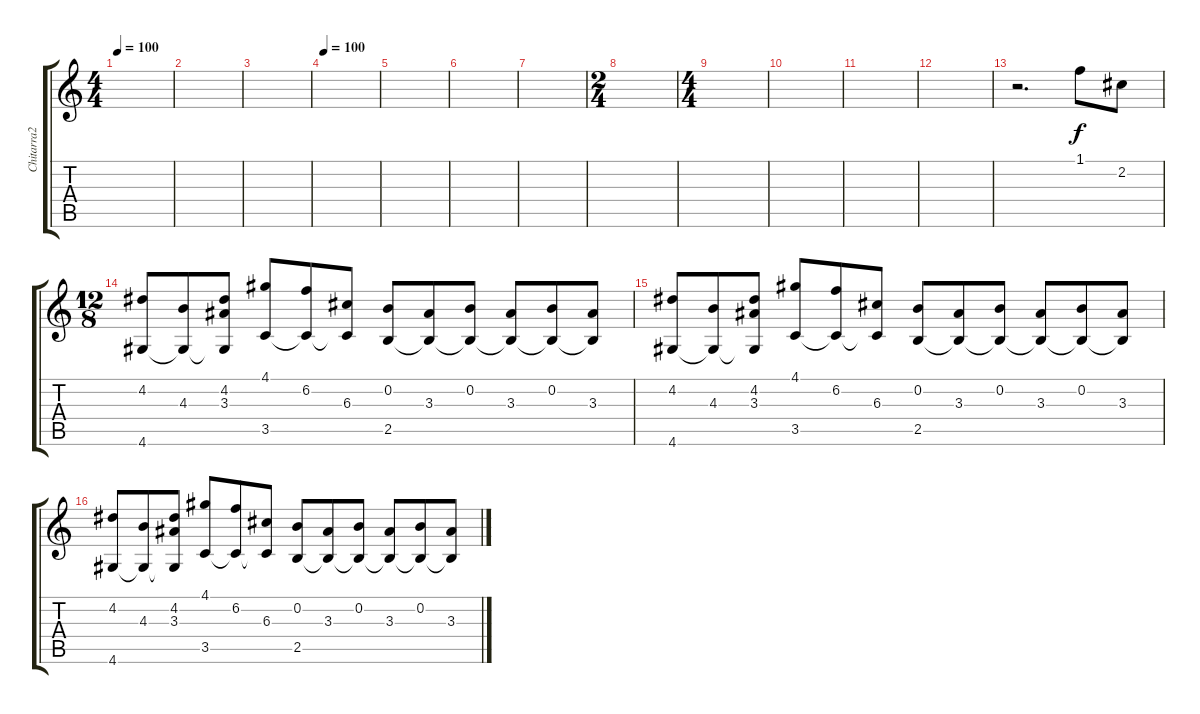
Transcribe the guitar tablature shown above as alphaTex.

\track ("Chitarra2" "Chitarra2") {instrument overdrivenguitar}
\staff {score tabs}
\tuning (E4 B3 G3 D3 A2 E2) {hide}
\ts (4 4)
\tempo 100
\clef g2
\ks c
|
|
|
\tempo 100
|
|
|
|
\ts (2 4)
|
\ts (4 4)
|
|
|
|
r.2{d} 1.1.8{instrument acousticguitarsteel} 2.2.8 |
\ts (12 8)
(4.2 4.6).8 (4.3 4.6{t}).8 (4.2 3.3 4.6{t}).8 (4.1 3.5).8 (6.2 3.5{t}).8 (6.3 3.5{t}).8 (0.2 2.5).8 (3.3 2.5{t}).8 (0.2 2.5{t}).8 (3.3 2.5{t}).8 (0.2 2.5{t}).8 (3.3 2.5{t}).8 |
(4.2 4.6).8 (4.3 4.6{t}).8 (4.2 3.3 4.6{t}).8 (4.1 3.5).8 (6.2 3.5{t}).8 (6.3 3.5{t}).8 (0.2 2.5).8 (3.3 2.5{t}).8 (0.2 2.5{t}).8 (3.3 2.5{t}).8 (0.2 2.5{t}).8 (3.3 2.5{t}).8 |
(4.2 4.6).8 (4.3 4.6{t}).8 (4.2 3.3 4.6{t}).8 (4.1 3.5).8 (6.2 3.5{t}).8 (6.3 3.5{t}).8 (0.2 2.5).8 (3.3 2.5{t}).8 (0.2 2.5{t}).8 (3.3 2.5{t}).8 (0.2 2.5{t}).8 (3.3 2.5{t}).8
